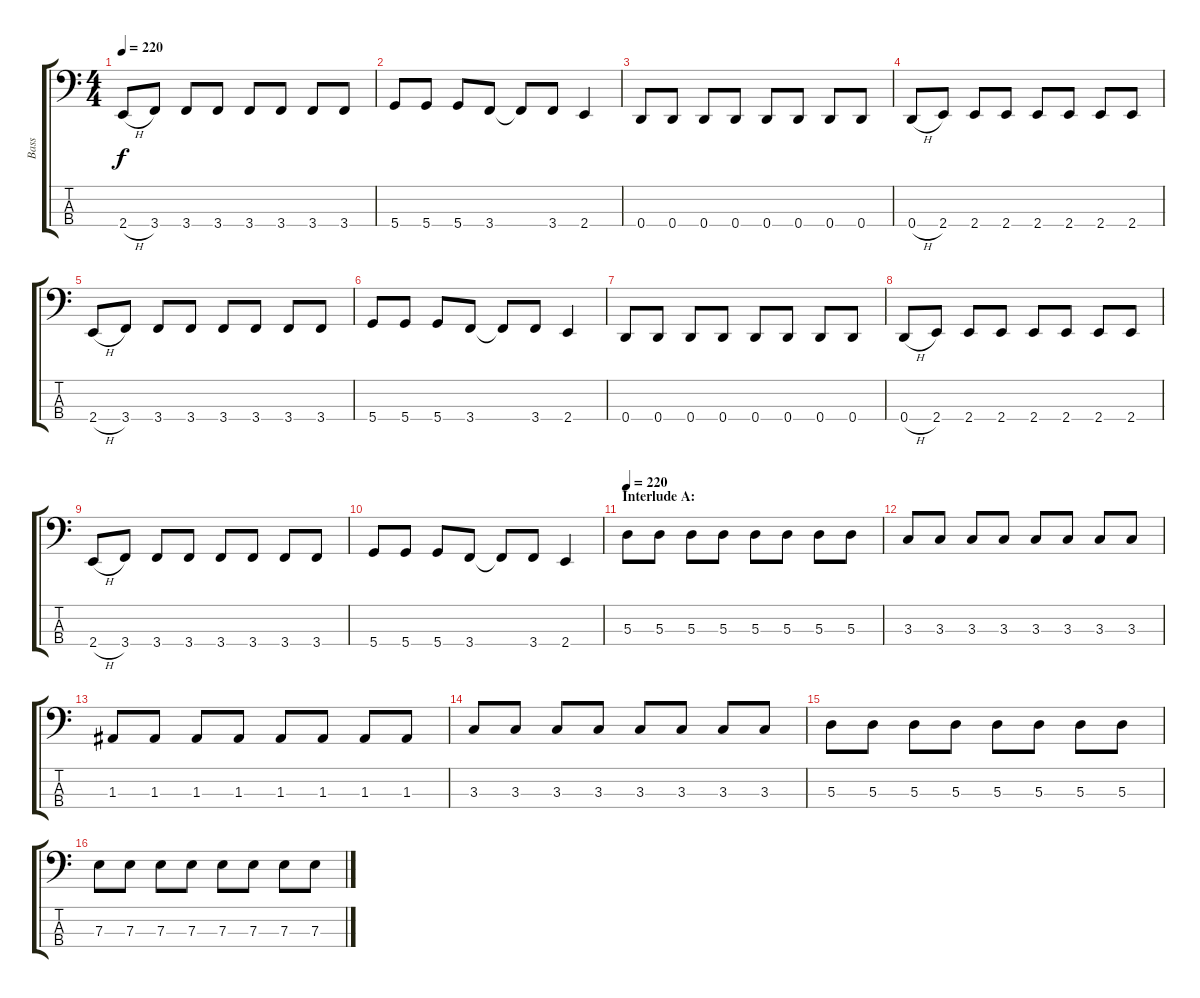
\track ("Bass" "Bass") {instrument electricbasspick}
\staff {score tabs}
\tuning (G2 D2 A1 D1) {hide}
\ts (4 4)
\tempo 220
\clef f4
\ks c
2.4{h}.8{dy f} 3.4.8 3.4.8 3.4.8 3.4.8 3.4.8 3.4.8 3.4.8 |
5.4.8 5.4.8 5.4.8 3.4.8 3.4{t}.8 3.4.8 2.4.4 |
0.4.8 0.4.8 0.4.8 0.4.8 0.4.8 0.4.8 0.4.8 0.4.8 |
0.4{h}.8 2.4.8 2.4.8 2.4.8 2.4.8 2.4.8 2.4.8 2.4.8 |
2.4{h}.8 3.4.8 3.4.8 3.4.8 3.4.8 3.4.8 3.4.8 3.4.8 |
5.4.8 5.4.8 5.4.8 3.4.8 3.4{t}.8 3.4.8 2.4.4 |
0.4.8 0.4.8 0.4.8 0.4.8 0.4.8 0.4.8 0.4.8 0.4.8 |
0.4{h}.8 2.4.8 2.4.8 2.4.8 2.4.8 2.4.8 2.4.8 2.4.8 |
2.4{h}.8 3.4.8 3.4.8 3.4.8 3.4.8 3.4.8 3.4.8 3.4.8 |
5.4.8 5.4.8 5.4.8 3.4.8 3.4{t}.8 3.4.8 2.4.4 |
\section ("" "Interlude A:")
\tempo 220
5.3.8 5.3.8 5.3.8 5.3.8 5.3.8 5.3.8 5.3.8 5.3.8 |
3.3.8 3.3.8 3.3.8 3.3.8 3.3.8 3.3.8 3.3.8 3.3.8 |
1.3.8 1.3.8 1.3.8 1.3.8 1.3.8 1.3.8 1.3.8 1.3.8 |
3.3.8 3.3.8 3.3.8 3.3.8 3.3.8 3.3.8 3.3.8 3.3.8 |
5.3.8 5.3.8 5.3.8 5.3.8 5.3.8 5.3.8 5.3.8 5.3.8 |
7.3.8 7.3.8 7.3.8 7.3.8 7.3.8 7.3.8 7.3.8 7.3.8
